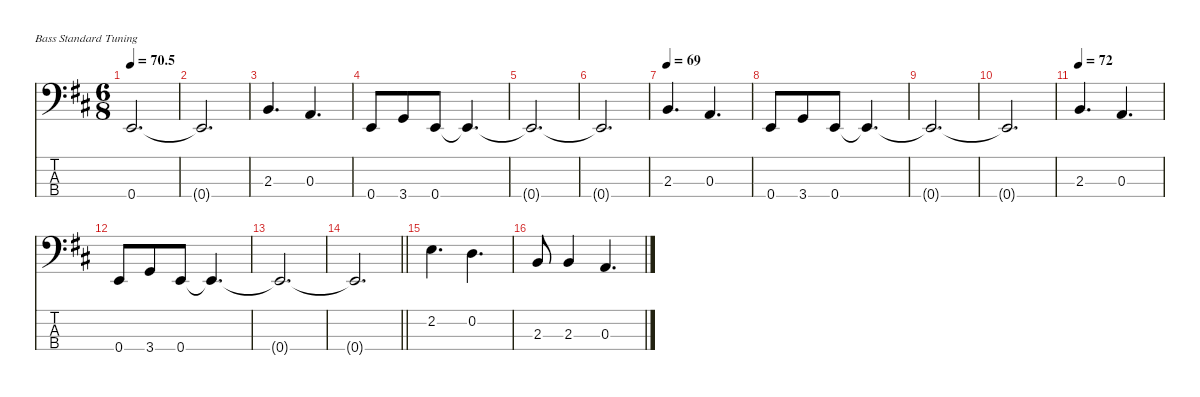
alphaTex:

\defaultSystemsLayout 4
\hideDynamics
\bracketExtendMode nobrackets
\singleTrackTrackNamePolicy hidden
\multiTrackTrackNamePolicy hidden
\firstSystemTrackNameMode fullname
\firstSystemTrackNameOrientation horizontal
\otherSystemsTrackNameOrientation horizontal
\track ("Bass" "bass") {defaultSystemsLayout 8 instrument electricbassfinger}
\staff {score tabs}
\tuning (G2 D2 A1 E1)
\ts (6 8)
\tempo
70.5
\accidentals auto
\clef f4
\ottava regular
\simile none
\ks bminor
0.4{t acc forcenatural}.2{d dy ff beam Up} |
0.4{t acc forcenatural}.2{d beam Up} |
2.3{acc forcenatural}.4{d beam Up} 0.3{acc forcenatural}.4{d beam Up} |
0.4{acc forcenatural}.8{beam Up} 3.4{acc forcenatural}.8{beam Up} 0.4{acc forcenatural}.8{beam Up} 0.4{t acc forcenatural}.4{d beam Up} |
0.4{t acc forcenatural}.2{d beam Up} |
0.4{t acc forcenatural}.2{d beam Up} |
\tempo 69
2.3{acc forcenatural}.4{d beam Up} 0.3{acc forcenatural}.4{d beam Up} |
0.4{acc forcenatural}.8{beam Up} 3.4{acc forcenatural}.8{beam Up} 0.4{acc forcenatural}.8{beam Up} 0.4{t acc forcenatural}.4{d beam Up} |
0.4{t acc forcenatural}.2{d beam Up} |
0.4{t acc forcenatural}.2{d beam Up} |
\tempo 72
2.3{acc forcenatural}.4{d beam Up} 0.3{acc forcenatural}.4{d beam Up} |
0.4{acc forcenatural}.8{beam Up} 3.4{acc forcenatural}.8{beam Up} 0.4{acc forcenatural}.8{beam Up} 0.4{t acc forcenatural}.4{d beam Up} |
0.4{t acc forcenatural}.2{d beam Up} |
\barLineRight lightlight
0.4{t acc forcenatural}.2{d beam Up} |
2.2{acc forcenatural}.4{d beam Down} 0.2{acc forcenatural}.4{d beam Down} |
2.3{acc forcenatural}.8{beam Up} 2.3{acc forcenatural}.4{beam Up} 0.3{acc forcenatural}.4{d beam Up}
